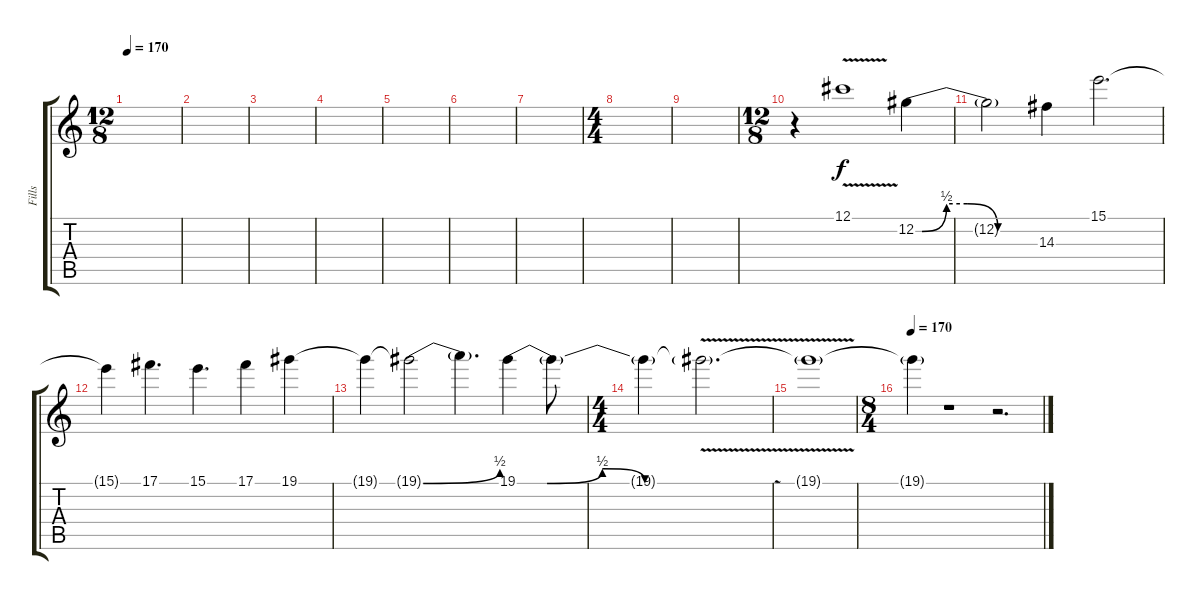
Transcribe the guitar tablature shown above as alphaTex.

\track ("Fills" "Fills") {instrument overdrivenguitar}
\staff {score tabs}
\tuning (Db4 Ab3 E3 B2 Gb2 Db2) {hide}
\ts (12 8)
\tempo 170
\clef g2
\ks c
|
|
|
|
|
|
|
\ts (4 4)
|
|
\ts (12 8)
r.4 12.1{v}.1 12.2{be (custom 0 0 3 0 15 2 25 2 40 0 60 0)}.4 |
12.2{t}.2 14.3.4 15.1.2{d} |
15.1{t}.4 17.1.4{d} 15.1.4{d} 17.1.4 19.1.4 |
19.1{t}.4 19.1{be (bend 0 0 60 2) t}.2 19.1{t}.4{d} 19.1{be (custom 0 0 7 0 20 2 30 0 60 0)}.4 19.1{t}.8 |
\ts (4 4)
19.1{t}.4 19.1{v t}.2{d} |
19.1{t}.1 |
\ts (8 4)
\tempo 170
19.1{t}.4 r.1 r.2{d}
